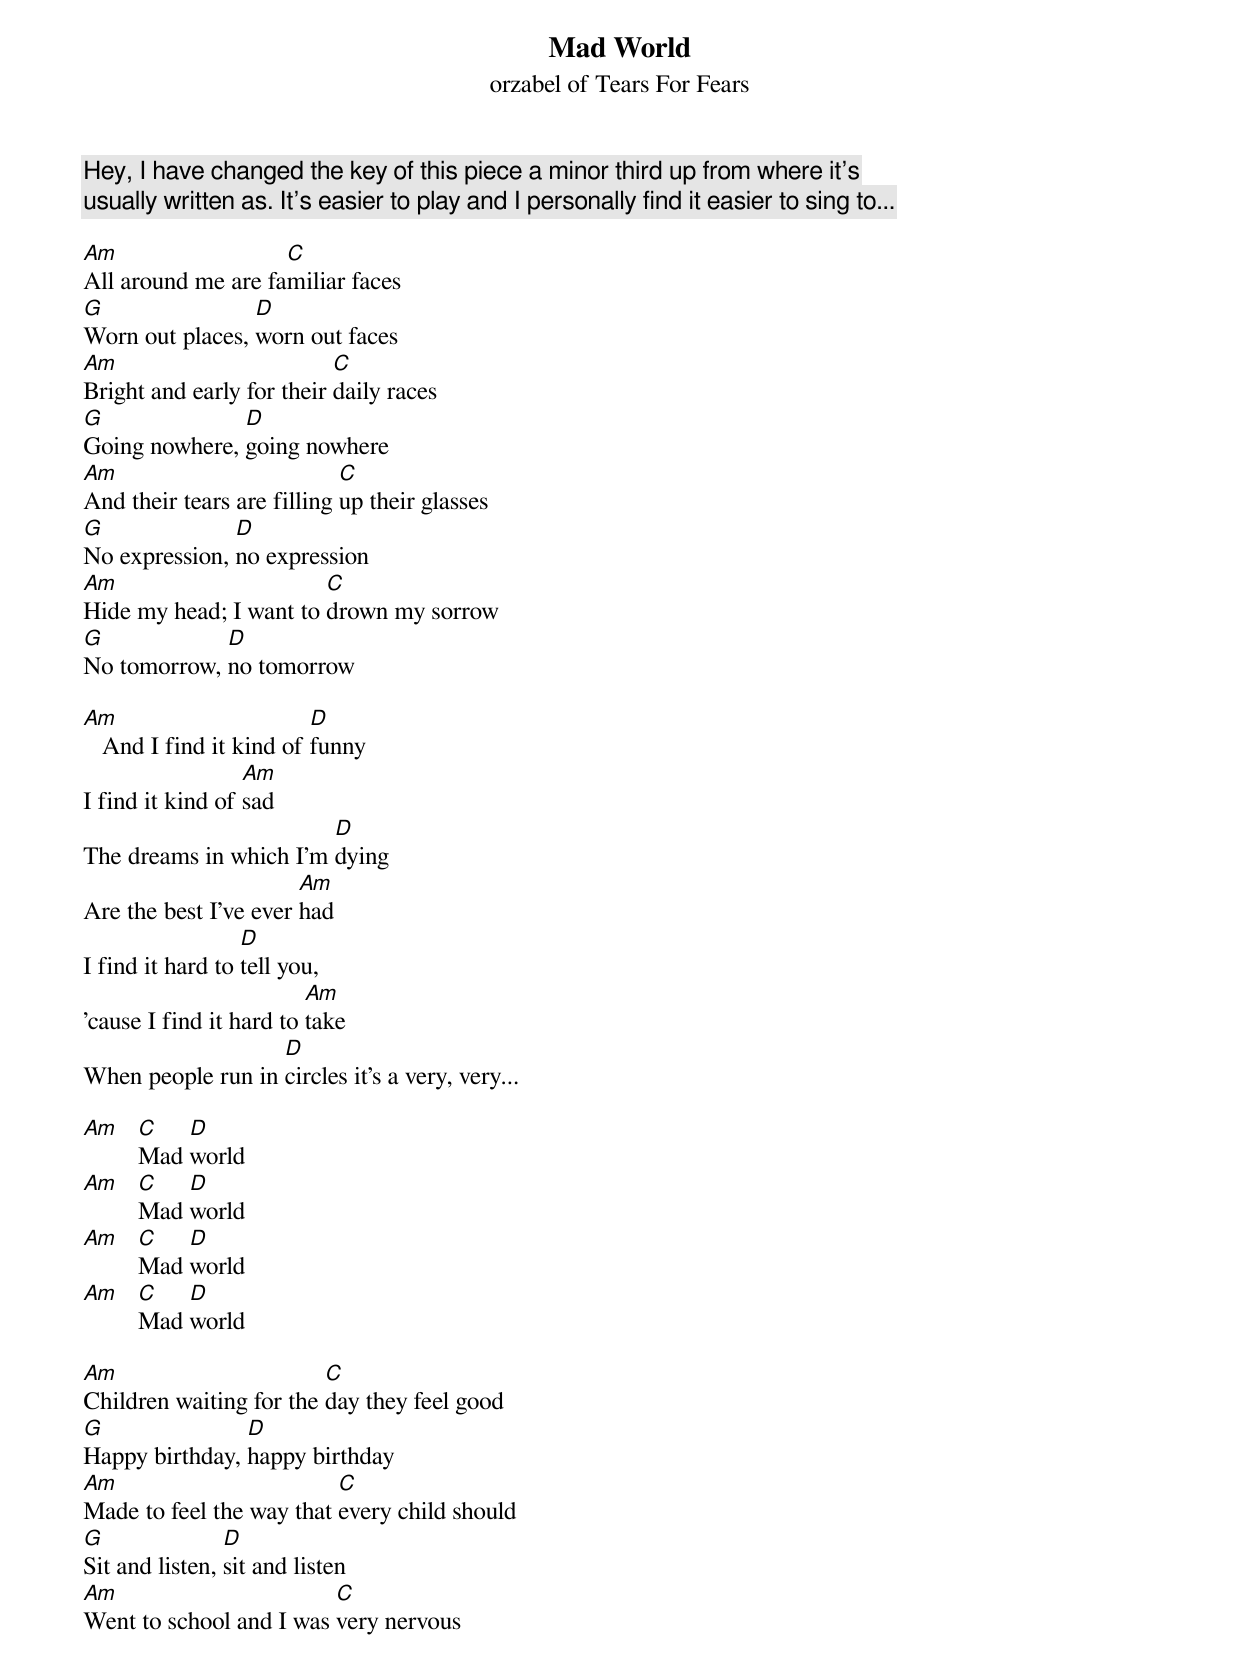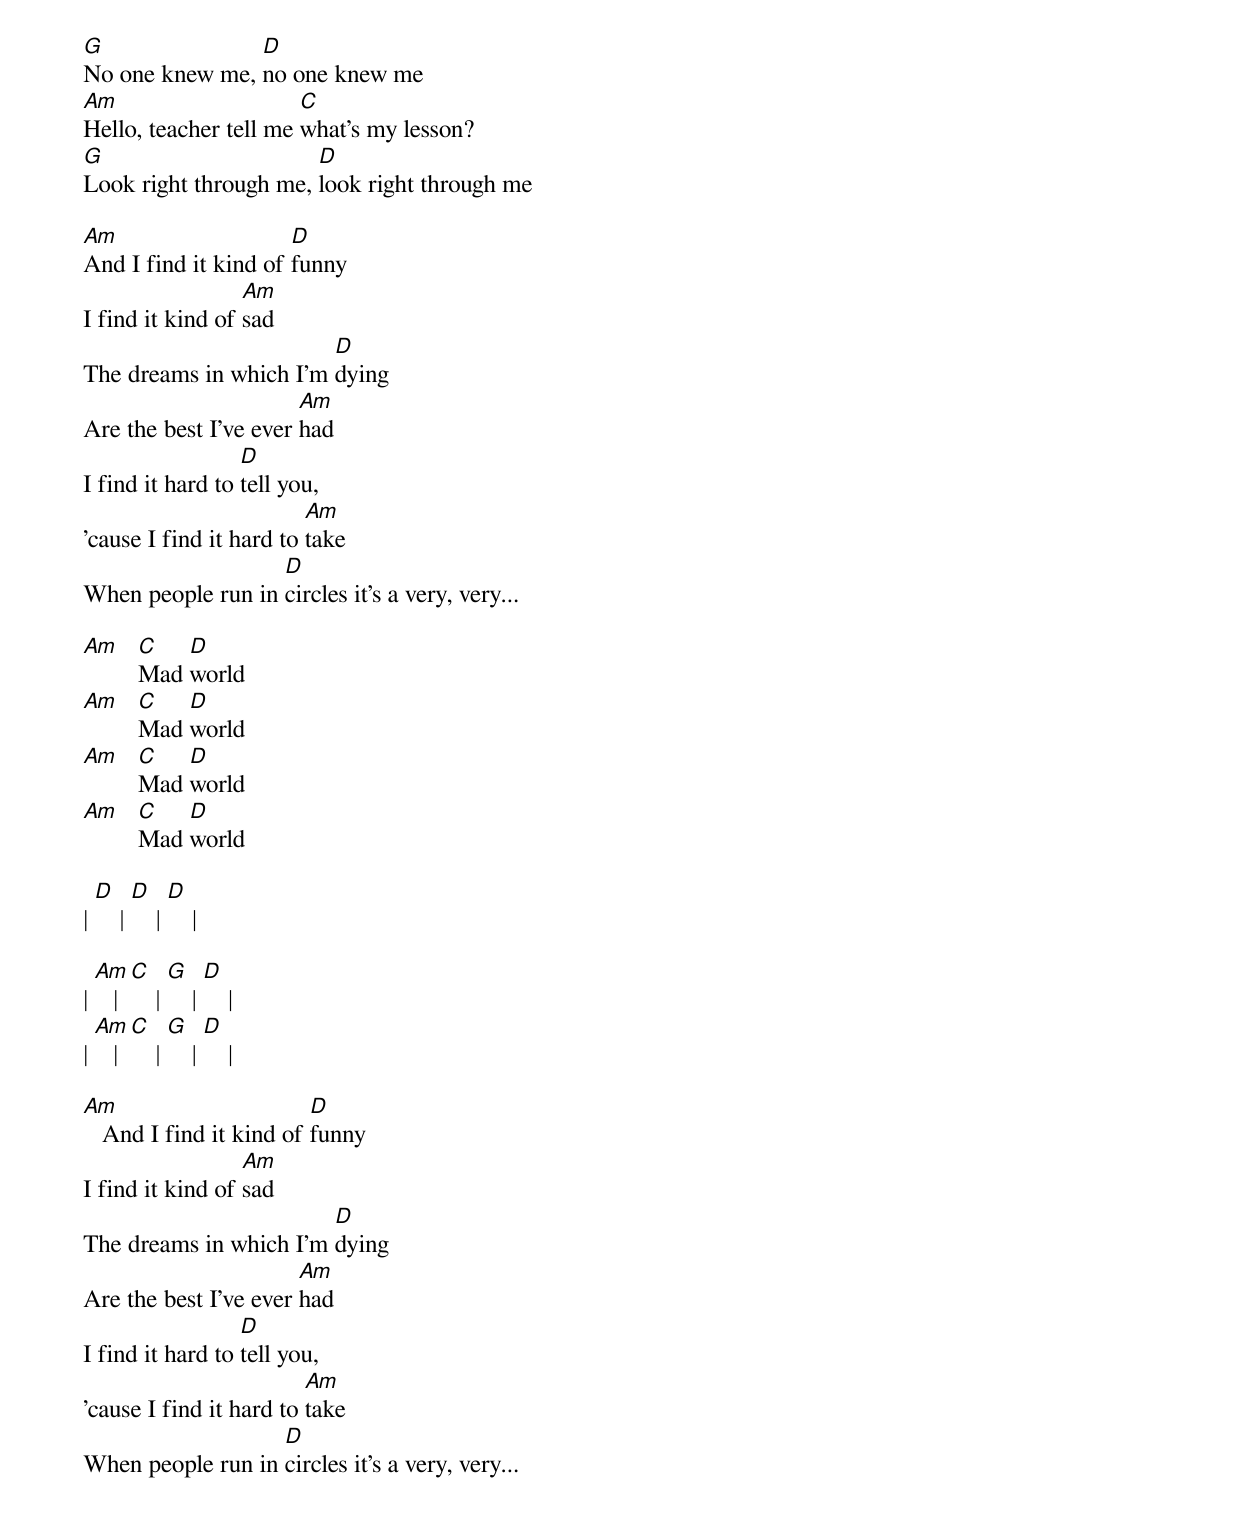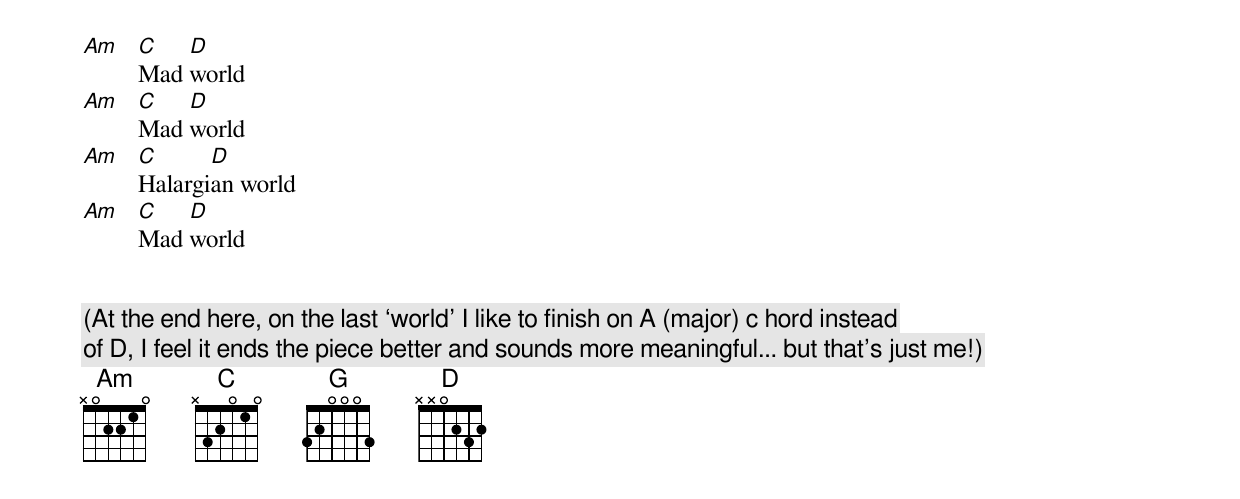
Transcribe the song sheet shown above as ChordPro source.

{title: Mad World}
{subtitle: orzabel of Tears For Fears}
{c:Hey, I have changed the key of this piece a minor third up from where it’s}
{c:usually written as. It’s easier to play and I personally find it easier to sing to...}

[Am]All around me are fa[C]miliar faces
[G]Worn out places, [D]worn out faces
[Am]Bright and early for their [C]daily races
[G]Going nowhere, [D]going nowhere
[Am]And their tears are filling [C]up their glasses
[G]No expression, [D]no expression
[Am]Hide my head; I want to [C]drown my sorrow
[G]No tomorrow, [D]no tomorrow

[Am]   And I find it kind of [D]funny
I find it kind of [Am]sad
The dreams in which I'm [D]dying
Are the best I've ever [Am]had
I find it hard to [D]tell you,
'cause I find it hard to [Am]take
When people run in [D]circles it's a very, very...

[Am]   [C]Mad [D]world
[Am]   [C]Mad [D]world
[Am]   [C]Mad [D]world
[Am]   [C]Mad [D]world

[Am]Children waiting for the [C]day they feel good
[G]Happy birthday, [D]happy birthday
[Am]Made to feel the way that [C]every child should
[G]Sit and listen, [D]sit and listen
[Am]Went to school and I was [C]very nervous
[G]No one knew me, [D]no one knew me
[Am]Hello, teacher tell me [C]what's my lesson?
[G]Look right through me, [D]look right through me

[Am]And I find it kind of [D]funny
I find it kind of [Am]sad
The dreams in which I'm [D]dying
Are the best I've ever [Am]had
I find it hard to [D]tell you,
'cause I find it hard to [Am]take
When people run in [D]circles it's a very, very...

[Am]   [C]Mad [D]world
[Am]   [C]Mad [D]world
[Am]   [C]Mad [D]world
[Am]   [C]Mad [D]world

| [D]    | [D]    | [D]    |

| [Am]   | [C]    | [G]    | [D]    |
| [Am]   | [C]    | [G]    | [D]    |

[Am]   And I find it kind of [D]funny
I find it kind of [Am]sad
The dreams in which I'm [D]dying
Are the best I've ever [Am]had
I find it hard to [D]tell you,
'cause I find it hard to [Am]take
When people run in [D]circles it's a very, very...

[Am]   [C]Mad [D]world
[Am]   [C]Mad [D]world
[Am]   [C]Halargi[D]an world
[Am]   [C]Mad [D]world


{c:(At the end here, on the last ‘world’ I like to finish on A (major) c hord instead}
{c:of D, I feel it ends the piece better and sounds more meaningful... but that’s just me!)}
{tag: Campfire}
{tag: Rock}
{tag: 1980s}
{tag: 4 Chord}
